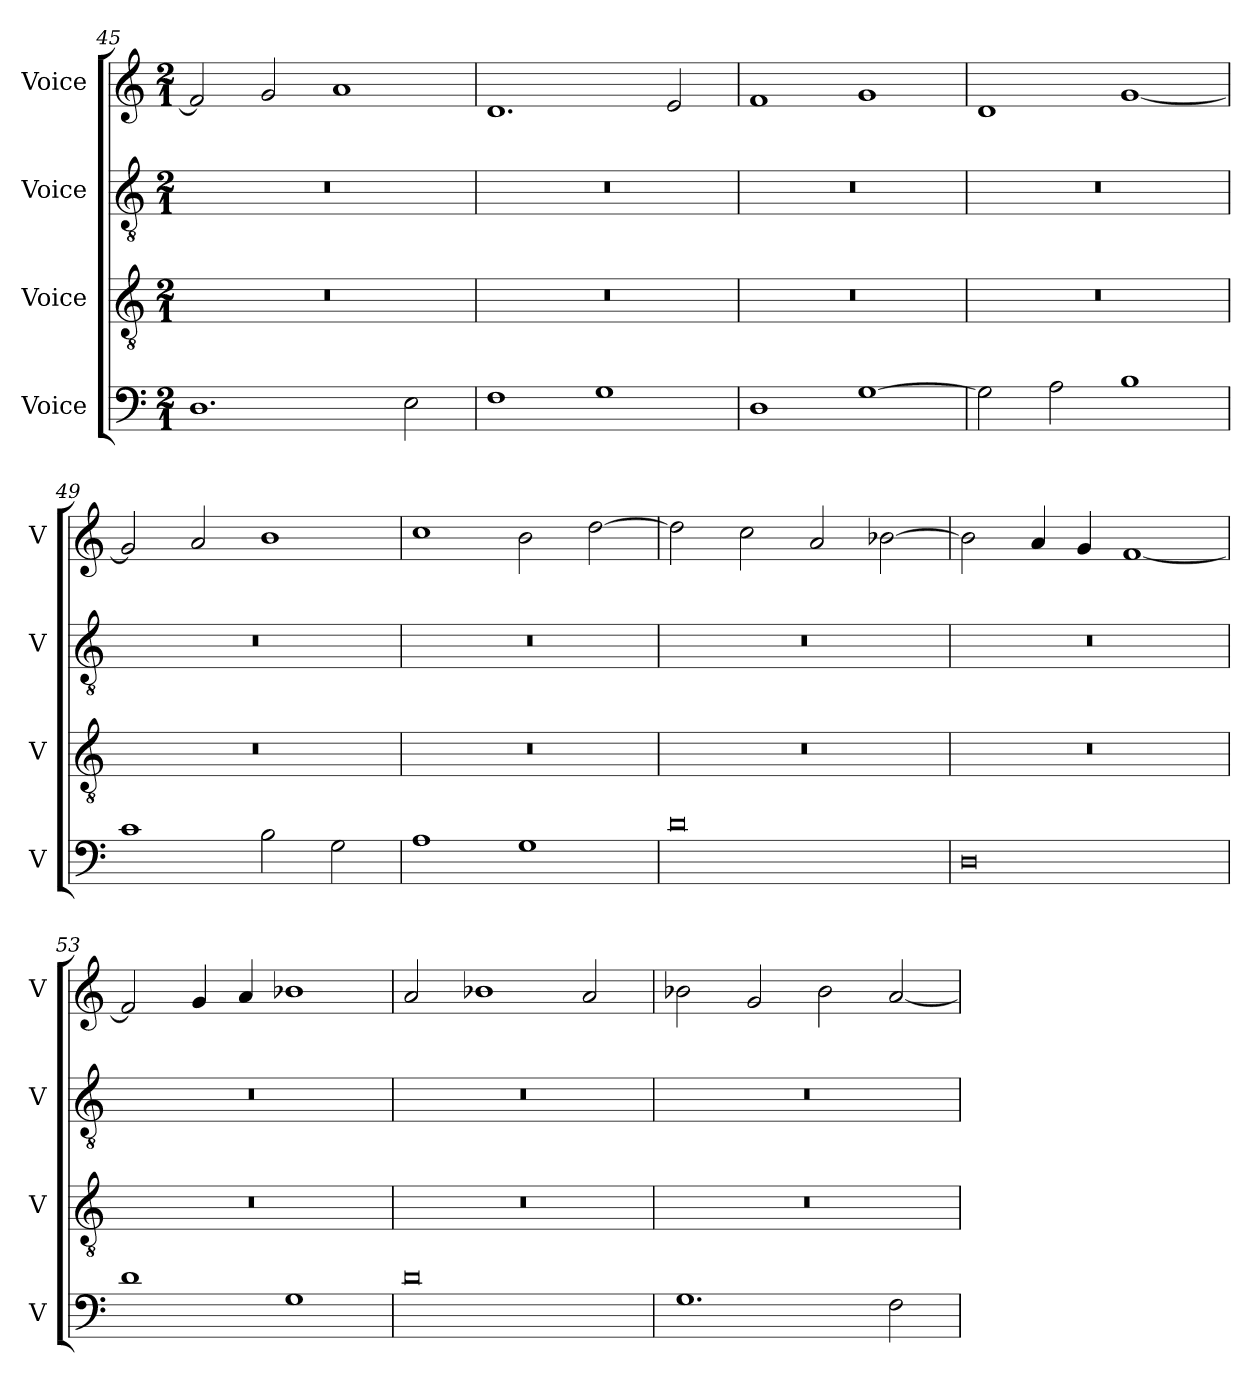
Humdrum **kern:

**kern	**kern	**kern	**kern
*part4	*part3	*part2	*part1
*staff4	*staff3	*staff2	*staff1
*I"Voice	*I"Voice	*I"Voice	*I"Voice
*I'V	*I'V	*I'V	*I'V
!!LO:LB:g=z
*clefF4	*clefGv2	*clefGv2	*clefG2
*k[]	*k[]	*k[]	*k[]
*M2/1	*M2/1	*M2/1	*M2/1
=45	=45	=45	=45
1.D	0r	0r	2f/]
.	.	.	2g/
.	.	.	1a
2E\	.	.	.
=46	=46	=46	=46
1F	0r	0r	1.d
1G	.	.	.
.	.	.	2e/
=47	=47	=47	=47
1D	0r	0r	1f
[1G	.	.	1g
=48	=48	=48	=48
2G\]	0r	0r	1d
2A\	.	.	.
1B	.	.	[1g
!!LO:LB:g=z
=49	=49	=49	=49
1c	0r	0r	2g/]
.	.	.	2a/
2B\	.	.	1b
2G\	.	.	.
=50	=50	=50	=50
1A	0r	0r	1cc
1G	.	.	2b\
.	.	.	[2dd\
=51	=51	=51	=51
0d	0r	0r	2dd\]
.	.	.	2cc\
.	.	.	2a/
.	.	.	[2b-X\
=52	=52	=52	=52
0D	0r	0r	2b-\]
.	.	.	4a/
.	.	.	4g/
.	.	.	[1f
!!LO:LB:g=z
=53	=53	=53	=53
1d	0r	0r	2f/]
.	.	.	4g/
.	.	.	4a/
1G	.	.	1b-X
=54	=54	=54	=54
0d	0r	0r	2a/
.	.	.	1b-X
.	.	.	2a/
=55	=55	=55	=55
1.G	0r	0r	2b-X\
.	.	.	2g/
.	.	.	2b-\
2F\	.	.	[2a/
=	=	=	=
*-	*-	*-	*-
